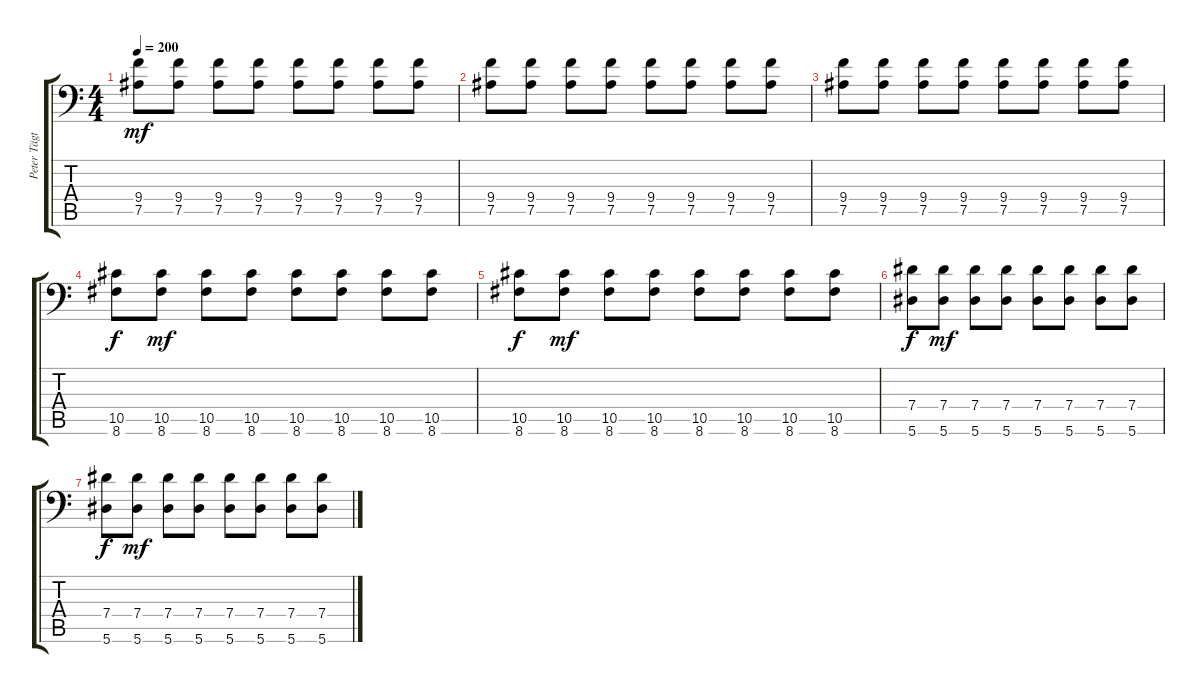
\track ("Peter Tägtgren " "Peter Tägt") {instrument distortionguitar}
\staff {score tabs}
\tuning (Bb3 F3 Db3 Ab2 Eb2 Bb1) {hide}
\ts (4 4)
\tempo 200
\clef f4
\ks c
(9.4 7.5).8{dy mf} (9.4 7.5).8 (9.4 7.5).8 (9.4 7.5).8 (9.4 7.5).8 (9.4 7.5).8 (9.4 7.5).8 (9.4 7.5).8 |
(9.4 7.5).8{volume 0} (9.4 7.5).8 (9.4 7.5).8 (9.4 7.5).8 (9.4 7.5).8 (9.4 7.5).8 (9.4 7.5).8 (9.4 7.5).8 |
(9.4 7.5).8 (9.4 7.5).8 (9.4 7.5).8 (9.4 7.5).8 (9.4 7.5).8 (9.4 7.5).8 (9.4 7.5).8 (9.4 7.5).8 |
(10.5 8.6).8{dy f} (10.5 8.6).8{dy mf} (10.5 8.6).8 (10.5 8.6).8 (10.5 8.6).8 (10.5 8.6).8 (10.5 8.6).8 (10.5 8.6).8 |
(10.5 8.6).8{dy f} (10.5 8.6).8{dy mf} (10.5 8.6).8 (10.5 8.6).8 (10.5 8.6).8 (10.5 8.6).8 (10.5 8.6).8 (10.5 8.6).8 |
(7.4 5.6).8{dy f} (7.4 5.6).8{dy mf} (7.4 5.6).8 (7.4 5.6).8 (7.4 5.6).8 (7.4 5.6).8 (7.4 5.6).8 (7.4 5.6).8 |
(7.4 5.6).8{dy f} (7.4 5.6).8{dy mf} (7.4 5.6).8 (7.4 5.6).8 (7.4 5.6).8 (7.4 5.6).8 (7.4 5.6).8 (7.4 5.6).8
